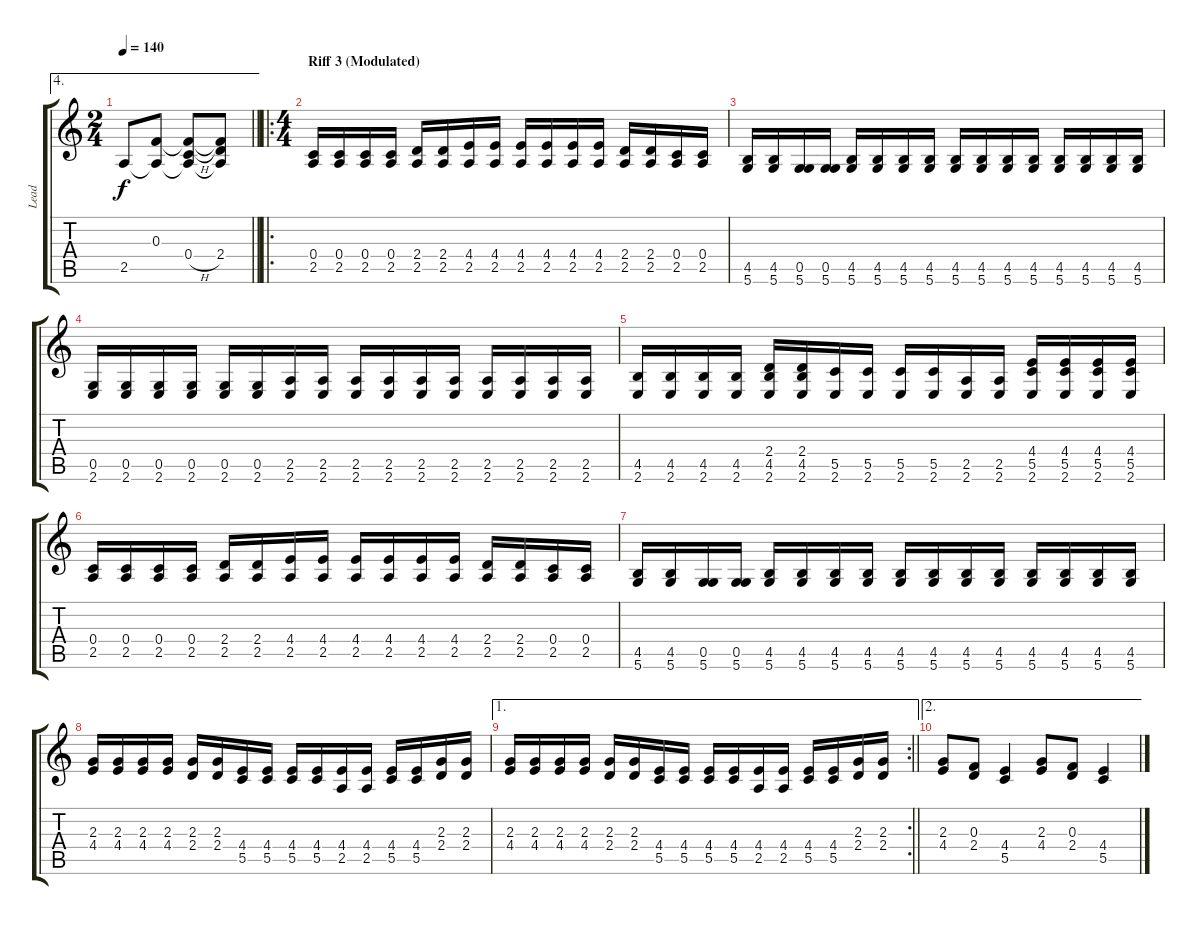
\track ("Lead" "Lead") {instrument distortionguitar}
\staff {score tabs}
\tuning (D4 A3 F3 C3 G2 D2) {hide}
\ae 4
\ts (2 4)
\tempo 140
\clef g2
\barLineRight lightlight
\ks c
2.5.8{dy f} (0.3 2.5{t}).8 (0.3{t} 0.4{h} 2.5{t}).8 (0.3{t} 2.4 2.5{t}).8 |
\ro
\ts (4 4)
\section ("" "Riff 3 (Modulated)")
(0.4 2.5).16 (0.4 2.5).16 (0.4 2.5).16 (0.4 2.5).16 (2.4 2.5).16 (2.4 2.5).16 (4.4 2.5).16 (4.4 2.5).16 (4.4 2.5).16 (4.4 2.5).16 (4.4 2.5).16 (4.4 2.5).16 (2.4 2.5).16 (2.4 2.5).16 (0.4 2.5).16 (0.4 2.5).16 |
(4.5 5.6).16 (4.5 5.6).16 (0.5 5.6).16 (0.5 5.6).16 (4.5 5.6).16 (4.5 5.6).16 (4.5 5.6).16 (4.5 5.6).16 (4.5 5.6).16 (4.5 5.6).16 (4.5 5.6).16 (4.5 5.6).16 (4.5 5.6).16 (4.5 5.6).16 (4.5 5.6).16 (4.5 5.6).16 |
(0.5 2.6).16 (0.5 2.6).16 (0.5 2.6).16 (0.5 2.6).16 (0.5 2.6).16 (0.5 2.6).16 (2.5 2.6).16 (2.5 2.6).16 (2.5 2.6).16 (2.5 2.6).16 (2.5 2.6).16 (2.5 2.6).16 (2.5 2.6).16 (2.5 2.6).16 (2.5 2.6).16 (2.5 2.6).16 |
(4.5 2.6).16 (4.5 2.6).16 (4.5 2.6).16 (4.5 2.6).16 (2.4 4.5 2.6).16 (2.4 4.5 2.6).16 (5.5 2.6).16 (5.5 2.6).16 (5.5 2.6).16 (5.5 2.6).16 (2.5 2.6).16 (2.5 2.6).16 (4.4 5.5 2.6).16 (4.4 5.5 2.6).16 (4.4 5.5 2.6).16 (4.4 5.5 2.6).16 |
(0.4 2.5).16 (0.4 2.5).16 (0.4 2.5).16 (0.4 2.5).16 (2.4 2.5).16 (2.4 2.5).16 (4.4 2.5).16 (4.4 2.5).16 (4.4 2.5).16 (4.4 2.5).16 (4.4 2.5).16 (4.4 2.5).16 (2.4 2.5).16 (2.4 2.5).16 (0.4 2.5).16 (0.4 2.5).16 |
(4.5 5.6).16 (4.5 5.6).16 (0.5 5.6).16 (0.5 5.6).16 (4.5 5.6).16 (4.5 5.6).16 (4.5 5.6).16 (4.5 5.6).16 (4.5 5.6).16 (4.5 5.6).16 (4.5 5.6).16 (4.5 5.6).16 (4.5 5.6).16 (4.5 5.6).16 (4.5 5.6).16 (4.5 5.6).16 |
(2.3 4.4).16 (2.3 4.4).16 (2.3 4.4).16 (2.3 4.4).16 (2.3 2.4).16 (2.3 2.4).16 (4.4 5.5).16 (4.4 5.5).16 (4.4 5.5).16 (4.4 5.5).16 (4.4 2.5).16 (4.4 2.5).16 (4.4 5.5).16 (4.4 5.5).16 (2.3 2.4).16 (2.3 2.4).16 |
\ae 1
\rc 2
\barLineRight lightlight
(2.3 4.4).16 (2.3 4.4).16 (2.3 4.4).16 (2.3 4.4).16 (2.3 2.4).16 (2.3 2.4).16 (4.4 5.5).16 (4.4 5.5).16 (4.4 5.5).16 (4.4 5.5).16 (4.4 2.5).16 (4.4 2.5).16 (4.4 5.5).16 (4.4 5.5).16 (2.3 2.4).16 (2.3 2.4).16 |
\ae 2
(2.3 4.4).8 (0.3 2.4).8 (4.4 5.5).4 (2.3 4.4).8 (0.3 2.4).8 (4.4 5.5).4
